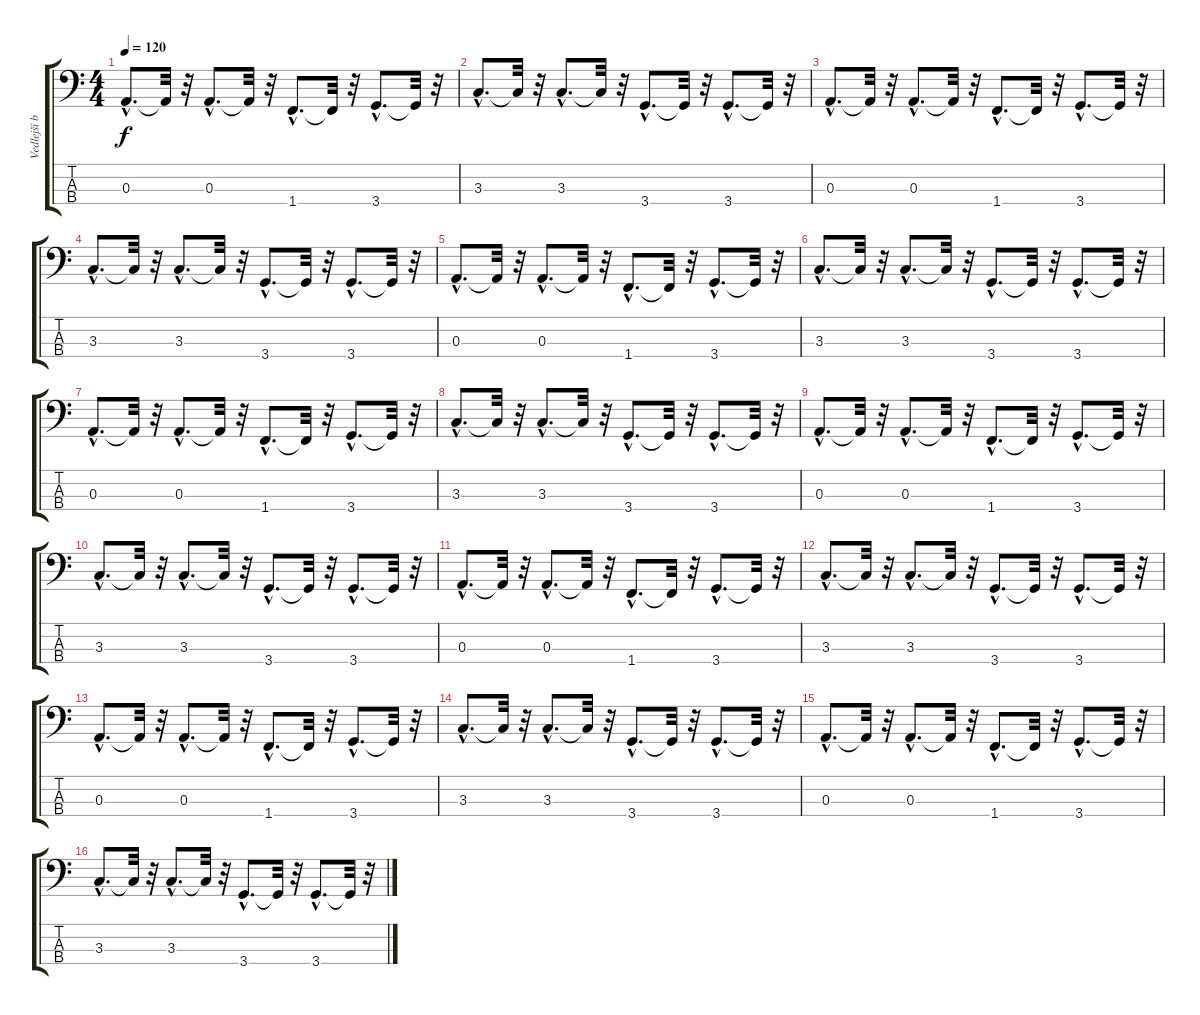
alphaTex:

\track ("Vedlejší basovka" "Vedlejší b") {instrument electricbassfinger}
\staff {score tabs}
\tuning (G2 D2 A1 E1) {hide}
\ts (4 4)
\tempo 120
\clef f4
\ks c
0.3{hac}.8{d dy f} 0.3{t}.32 r.32 0.3{hac}.8{d} 0.3{t}.32 r.32 1.4{hac}.8{d} 1.4{t}.32 r.32 3.4{hac}.8{d} 3.4{t}.32 r.32 |
3.3{hac}.8{d} 3.3{t}.32 r.32 3.3{hac}.8{d} 3.3{t}.32 r.32 3.4{hac}.8{d} 3.4{t}.32 r.32 3.4{hac}.8{d} 3.4{t}.32 r.32 |
0.3{hac}.8{d} 0.3{t}.32 r.32 0.3{hac}.8{d} 0.3{t}.32 r.32 1.4{hac}.8{d} 1.4{t}.32 r.32 3.4{hac}.8{d} 3.4{t}.32 r.32 |
3.3{hac}.8{d} 3.3{t}.32 r.32 3.3{hac}.8{d} 3.3{t}.32 r.32 3.4{hac}.8{d} 3.4{t}.32 r.32 3.4{hac}.8{d} 3.4{t}.32 r.32 |
0.3{hac}.8{d} 0.3{t}.32 r.32 0.3{hac}.8{d} 0.3{t}.32 r.32 1.4{hac}.8{d} 1.4{t}.32 r.32 3.4{hac}.8{d} 3.4{t}.32 r.32 |
3.3{hac}.8{d} 3.3{t}.32 r.32 3.3{hac}.8{d} 3.3{t}.32 r.32 3.4{hac}.8{d} 3.4{t}.32 r.32 3.4{hac}.8{d} 3.4{t}.32 r.32 |
0.3{hac}.8{d} 0.3{t}.32 r.32 0.3{hac}.8{d} 0.3{t}.32 r.32 1.4{hac}.8{d} 1.4{t}.32 r.32 3.4{hac}.8{d} 3.4{t}.32 r.32 |
3.3{hac}.8{d} 3.3{t}.32 r.32 3.3{hac}.8{d} 3.3{t}.32 r.32 3.4{hac}.8{d} 3.4{t}.32 r.32 3.4{hac}.8{d} 3.4{t}.32 r.32 |
0.3{hac}.8{d} 0.3{t}.32 r.32 0.3{hac}.8{d} 0.3{t}.32 r.32 1.4{hac}.8{d} 1.4{t}.32 r.32 3.4{hac}.8{d} 3.4{t}.32 r.32 |
3.3{hac}.8{d} 3.3{t}.32 r.32 3.3{hac}.8{d} 3.3{t}.32 r.32 3.4{hac}.8{d} 3.4{t}.32 r.32 3.4{hac}.8{d} 3.4{t}.32 r.32 |
0.3{hac}.8{d} 0.3{t}.32 r.32 0.3{hac}.8{d} 0.3{t}.32 r.32 1.4{hac}.8{d} 1.4{t}.32 r.32 3.4{hac}.8{d} 3.4{t}.32 r.32 |
3.3{hac}.8{d} 3.3{t}.32 r.32 3.3{hac}.8{d} 3.3{t}.32 r.32 3.4{hac}.8{d} 3.4{t}.32 r.32 3.4{hac}.8{d} 3.4{t}.32 r.32 |
0.3{hac}.8{d} 0.3{t}.32 r.32 0.3{hac}.8{d} 0.3{t}.32 r.32 1.4{hac}.8{d} 1.4{t}.32 r.32 3.4{hac}.8{d} 3.4{t}.32 r.32 |
3.3{hac}.8{d} 3.3{t}.32 r.32 3.3{hac}.8{d} 3.3{t}.32 r.32 3.4{hac}.8{d} 3.4{t}.32 r.32 3.4{hac}.8{d} 3.4{t}.32 r.32 |
0.3{hac}.8{d} 0.3{t}.32 r.32 0.3{hac}.8{d} 0.3{t}.32 r.32 1.4{hac}.8{d} 1.4{t}.32 r.32 3.4{hac}.8{d} 3.4{t}.32 r.32 |
3.3{hac}.8{d} 3.3{t}.32 r.32 3.3{hac}.8{d} 3.3{t}.32 r.32 3.4{hac}.8{d} 3.4{t}.32 r.32 3.4{hac}.8{d} 3.4{t}.32 r.32
